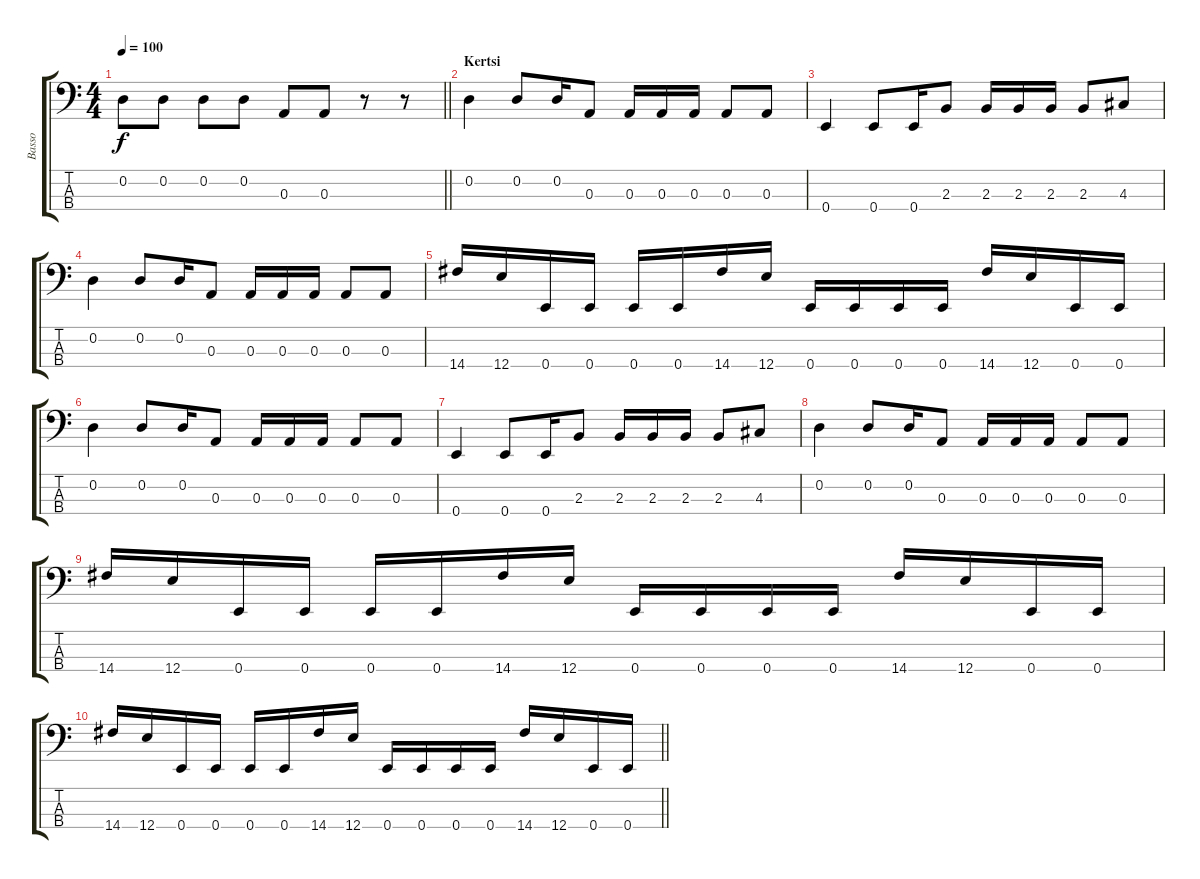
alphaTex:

\track ("Basso" "Basso") {instrument electricbassfinger}
\staff {score tabs}
\tuning (G2 D2 A1 E1) {hide}
\ts (4 4)
\tempo 100
\clef f4
\barLineRight lightlight
\ks c
0.2.8{dy f} 0.2.8 0.2.8 0.2.8 0.3.8 0.3.8 r.8 r.8 |
\section ("" "Kertsi")
0.2.4 0.2.8 0.2.16 0.3.8 0.3.16 0.3.16 0.3.16 0.3.8 0.3.8 |
0.4.4 0.4.8 0.4.16 2.3.8 2.3.16 2.3.16 2.3.16 2.3.8 4.3.8 |
0.2.4 0.2.8 0.2.16 0.3.8 0.3.16 0.3.16 0.3.16 0.3.8 0.3.8 |
14.4.16 12.4.16 0.4.16 0.4.16 0.4.16 0.4.16 14.4.16 12.4.16 0.4.16 0.4.16 0.4.16 0.4.16 14.4.16 12.4.16 0.4.16 0.4.16 |
0.2.4 0.2.8 0.2.16 0.3.8 0.3.16 0.3.16 0.3.16 0.3.8 0.3.8 |
0.4.4 0.4.8 0.4.16 2.3.8 2.3.16 2.3.16 2.3.16 2.3.8 4.3.8 |
0.2.4 0.2.8 0.2.16 0.3.8 0.3.16 0.3.16 0.3.16 0.3.8 0.3.8 |
14.4.16 12.4.16 0.4.16 0.4.16 0.4.16 0.4.16 14.4.16 12.4.16 0.4.16 0.4.16 0.4.16 0.4.16 14.4.16 12.4.16 0.4.16 0.4.16 |
\barLineRight lightlight
14.4.16 12.4.16 0.4.16 0.4.16 0.4.16 0.4.16 14.4.16 12.4.16 0.4.16 0.4.16 0.4.16 0.4.16 14.4.16 12.4.16 0.4.16 0.4.16
